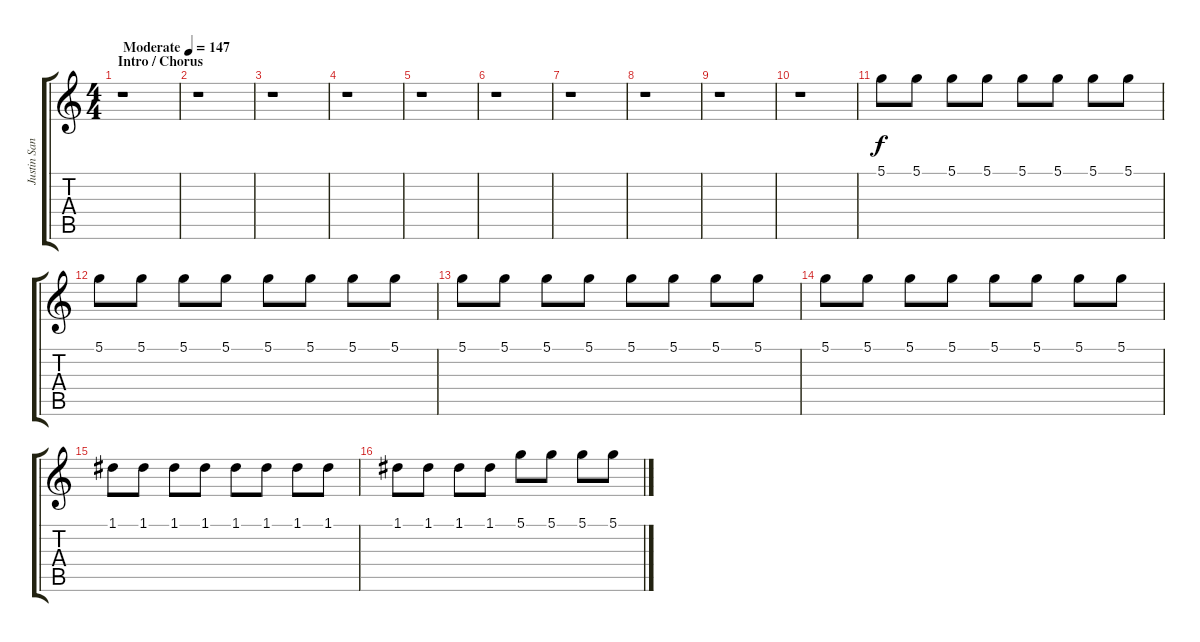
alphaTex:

\track ("Justin Sane Guitar" "Justin San") {instrument distortionguitar}
\staff {score tabs}
\tuning (D4 A3 F3 C3 G2 D2) {hide}
\ts (4 4)
\section ("" "Intro / Chorus")
\tempo (147 "Moderate")
\clef g2
\ks c
r.1{dy f instrument distortionguitar} |
r.1 |
r.1 |
r.1 |
r.1 |
r.1 |
r.1 |
r.1 |
r.1 |
r.1 |
5.1.8 5.1.8 5.1.8 5.1.8 5.1.8 5.1.8 5.1.8 5.1.8 |
5.1.8 5.1.8 5.1.8 5.1.8 5.1.8 5.1.8 5.1.8 5.1.8 |
5.1.8 5.1.8 5.1.8 5.1.8 5.1.8 5.1.8 5.1.8 5.1.8 |
5.1.8 5.1.8 5.1.8 5.1.8 5.1.8 5.1.8 5.1.8 5.1.8 |
1.1.8 1.1.8 1.1.8 1.1.8 1.1.8 1.1.8 1.1.8 1.1.8 |
1.1.8 1.1.8 1.1.8 1.1.8 5.1.8 5.1.8 5.1.8 5.1.8
